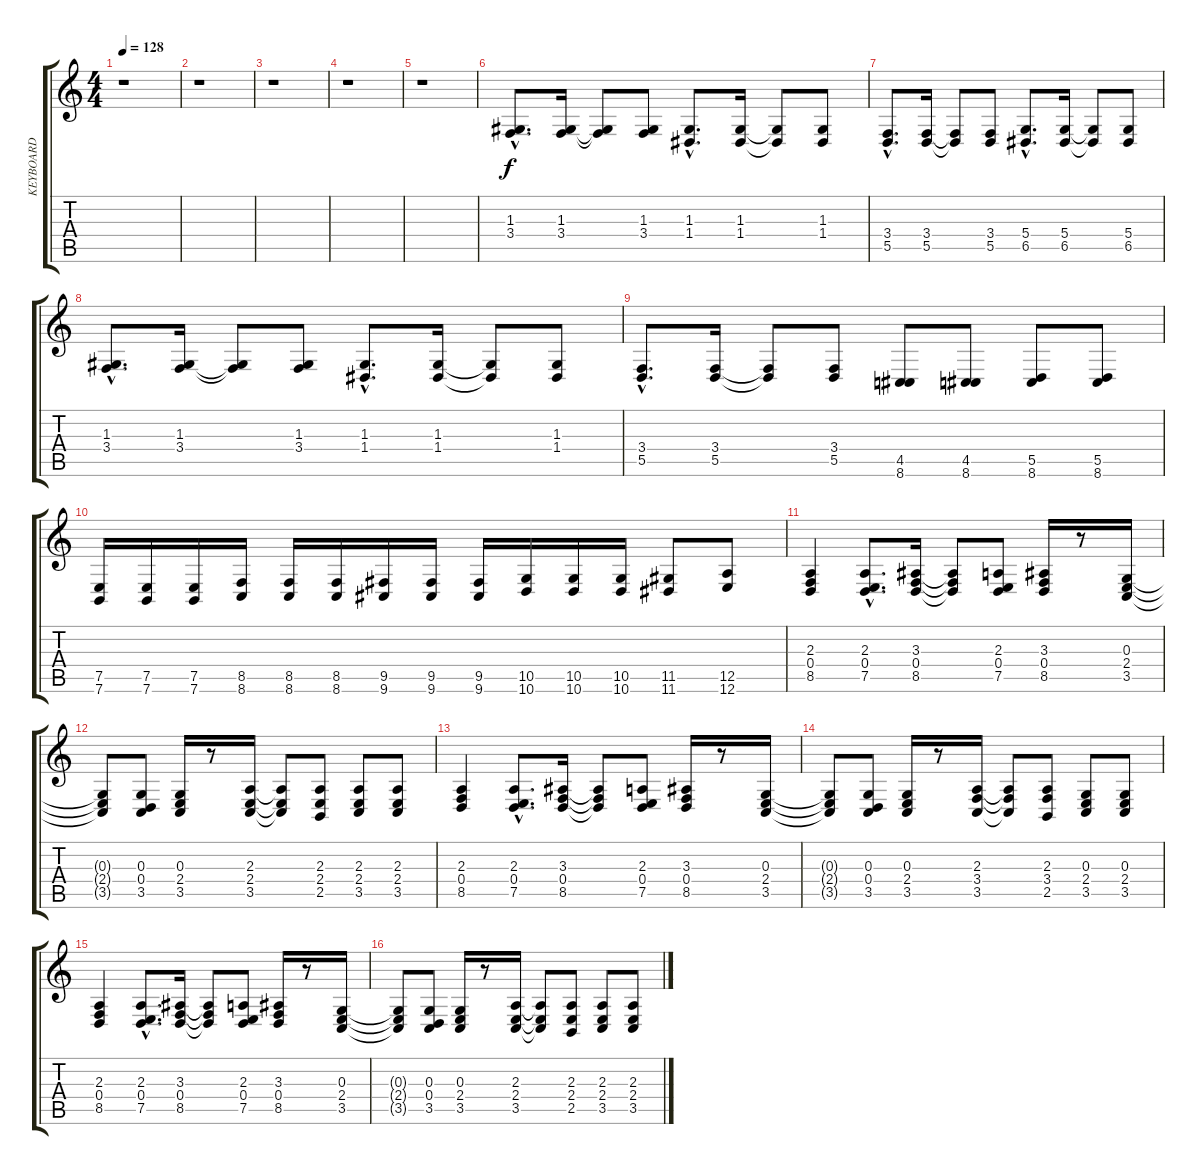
\track ("KEYBOARD" "KEYBOARD") {instrument stringensemble1}
\staff {score tabs}
\tuning (E4 B3 G3 D3 A2 E2) {hide}
\ts (4 4)
\tempo 128
\clef g2
\ks c
r.1{dy f} |
r.1 |
r.1 |
r.1 |
r.1 |
(1.3{hac} 3.4{hac}).8{d instrument reedorgan} (1.3 3.4).16 (1.3{t} 3.4{t}).8 (1.3 3.4).8 (1.3{hac} 1.4{hac}).8{d} (1.3 1.4).16 (1.3{t} 1.4{t}).8 (1.3 1.4).8 |
(3.4{hac} 5.5{hac}).8{d} (3.4 5.5).16 (3.4{t} 5.5{t}).8 (3.4 5.5).8 (5.4{hac} 6.5{hac}).8{d} (5.4 6.5).16 (5.4{t} 6.5{t}).8 (5.4 6.5).8 |
(1.3{hac} 3.4{hac}).8{d} (1.3 3.4).16 (1.3{t} 3.4{t}).8 (1.3 3.4).8 (1.3{hac} 1.4{hac}).8{d} (1.3 1.4).16 (1.3{t} 1.4{t}).8 (1.3 1.4).8 |
(3.4{hac} 5.5{hac}).8{d} (3.4 5.5).16 (3.4{t} 5.5{t}).8 (3.4 5.5).8 (4.5 8.6).8 (4.5 8.6).8 (5.5 8.6).8 (5.5 8.6).8 |
(7.5 7.6).16{instrument stringensemble1} (7.5 7.6).16 (7.5 7.6).16 (8.5 8.6).16 (8.5 8.6).16 (8.5 8.6).16 (9.5 9.6).16 (9.5 9.6).16 (9.5 9.6).16 (10.5 10.6).16 (10.5 10.6).16 (10.5 10.6).16 (11.5 11.6).8 (12.5 12.6).8 |
(2.3 0.4 8.5).4 (2.3{hac} 0.4{hac} 7.5{hac}).8{d} (3.3 0.4 8.5).16 (3.3{t} 0.4{t} 8.5{t}).8 (2.3 0.4 7.5).8 (3.3 0.4 8.5).16 r.8 (0.3 2.4 3.5).16 |
(0.3{t} 2.4{t} 3.5{t}).8 (0.3 0.4 3.5).8 (0.3 2.4 3.5).16 r.8 (2.3 2.4 3.5).16 (2.3{t} 2.4{t} 3.5{t}).8 (2.3 2.4 2.5).8 (2.3 2.4 3.5).8 (2.3 2.4 3.5).8 |
(2.3 0.4 8.5).4 (2.3{hac} 0.4{hac} 7.5{hac}).8{d} (3.3 0.4 8.5).16 (3.3{t} 0.4{t} 8.5{t}).8 (2.3 0.4 7.5).8 (3.3 0.4 8.5).16 r.8 (0.3 2.4 3.5).16 |
(0.3{t} 2.4{t} 3.5{t}).8 (0.3 0.4 3.5).8 (0.3 2.4 3.5).16 r.8 (2.3 3.4 3.5).16 (2.3{t} 3.4{t} 3.5{t}).8 (2.3 3.4 2.5).8 (0.3 2.4 3.5).8 (0.3 2.4 3.5).8 |
(2.3 0.4 8.5).4 (2.3{hac} 0.4{hac} 7.5{hac}).8{d} (3.3 0.4 8.5).16 (3.3{t} 0.4{t} 8.5{t}).8 (2.3 0.4 7.5).8 (3.3 0.4 8.5).16 r.8 (0.3 2.4 3.5).16 |
(0.3{t} 2.4{t} 3.5{t}).8 (0.3 0.4 3.5).8 (0.3 2.4 3.5).16 r.8 (2.3 2.4 3.5).16 (2.3{t} 2.4{t} 3.5{t}).8 (2.3 2.4 2.5).8 (2.3 2.4 3.5).8 (2.3 2.4 3.5).8
